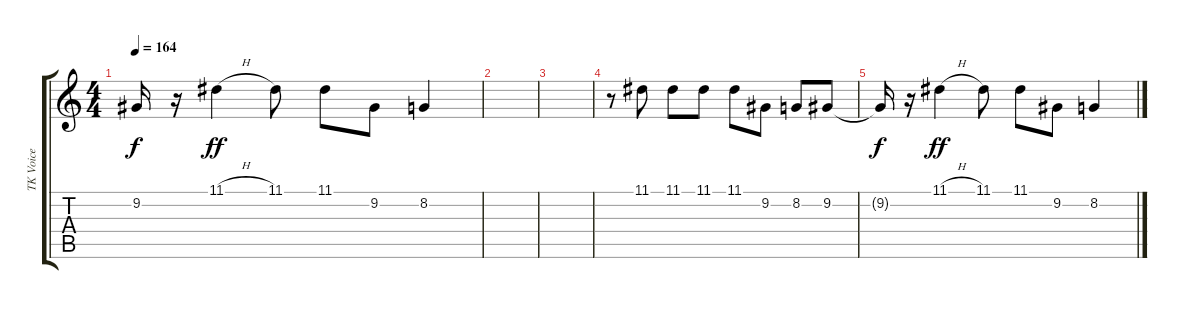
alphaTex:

\track ("TK Voice" "TK Voice") {instrument synthvoice}
\staff {score tabs}
\tuning (E4 B3 G3 D3 A2 E2) {hide}
\ts (4 4)
\tempo 164
\clef g2
\ks c
9.2{t}.16{dy f} r.16 11.1{h}.4{dy ff} 11.1.8 11.1.8 9.2.8 8.2.4 |
|
|
r.8 11.1.8 11.1.8 11.1.8 11.1.8 9.2.8 8.2.8 9.2.8 |
9.2{t}.16{dy f} r.16 11.1{h}.4{dy ff} 11.1.8 11.1.8 9.2.8 8.2.4
